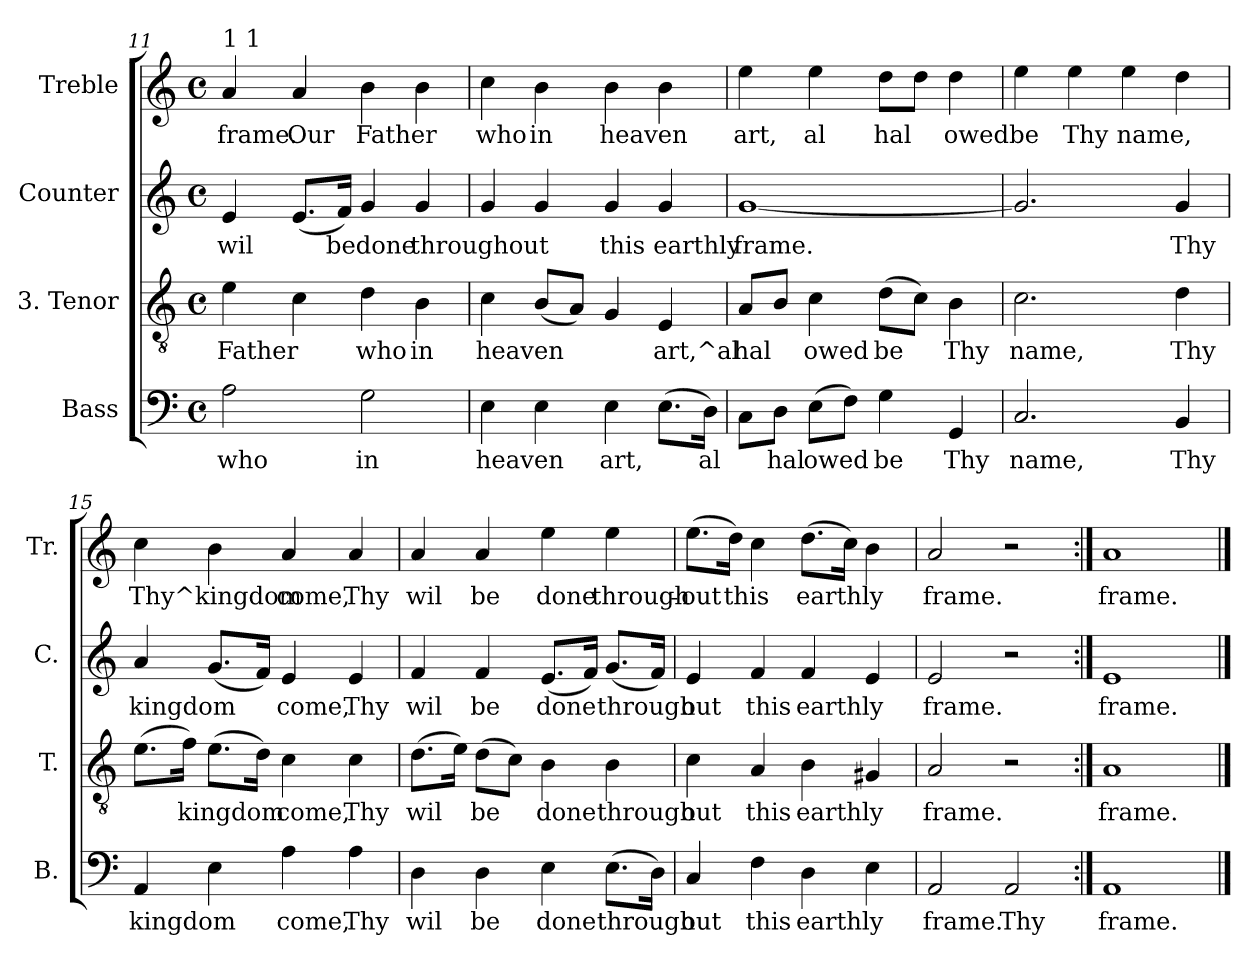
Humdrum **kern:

**kern	**text	**kern	**text	**kern	**text	**kern	**text
*part4	*part4	*part3	*part3	*part2	*part2	*part1	*part1
*staff4	*staff4	*staff3	*staff3	*staff2	*staff2	*staff1	*staff1
*I"Bass	*	*I"3.  Tenor	*	*I"Counter	*	*I"Treble	*
*I'B.	*	*I'T.	*	*I'C.	*	*I'Tr.	*
!!LO:PB:g=z
*clefF4	*	*clefGv2	*	*clefG2	*	*clefG2	*
*k[]	*	*k[]	*	*k[]	*	*k[]	*
*C:	*	*C:	*	*C:	*	*C:	*
*M4/4	*	*M4/4	*	*M4/4	*	*M4/4	*
*met(c)	*	*met(c)	*	*met(c)	*	*met(c)	*
=11	=11	=11	=11	=11	=11	=11	=11
!	!	!	!	!	!	!LO:TX:a:t=1 1	!
!	!LO:LY:b:cj	!	!LO:LY:b:cj	!	!LO:LY:b:cj	!	!LO:LY:b:rj
2A\	who	4e\	Father	4e/	wil	4a/	frame.
!	!	!	!LO:LY:b:cj	!	!LO:LY:b:cj	!	!LO:LY:b:rj
.	.	4c\	.	(<8.e/L	.	4a/	Our
!	!	!	!	!	!LO:LY:b:cj	!	!
.	.	.	.	16f/J)	be	.	.
!	!LO:LY:b:cj	!	!LO:LY:b:cj	!	!LO:LY:b:cj	!	!LO:LY:b:rj
2G\	in	4d\	who	4g/	done	4b\	Father
!	!	!	!LO:LY:b:cj	!	!LO:LY:b:cj	!	!LO:LY:b:rj
.	.	4B\	in	4g/	throughout	4b\	.
=12	=12	=12	=12	=12	=12	=12	=12
!	!LO:LY:b:cj	!	!LO:LY:b:cj	!	!LO:LY:b:cj	!	!LO:LY:b:rj
4E\	heaven	4c\	heaven	4g/	.	4cc\	who
!	!LO:LY:b:cj	!	!LO:LY:b:cj	!	!LO:LY:b:cj	!	!LO:LY:b:rj
4E\	.	(<8B/L	.	4g/	.	4b\	in
!	!	!	!LO:LY:b:cj	!	!	!	!
.	.	8A/J)	.	.	.	.	.
!	!LO:LY:b:cj	!	!LO:LY:b:cj	!	!LO:LY:b:cj	!	!LO:LY:b:rj
4E\	art,	4G/	.	4g/	this	4b\	heaven
!	!LO:LY:b:cj	!	!LO:LY:b:cj	!	!LO:LY:b:cj	!	!LO:LY:b:rj
(>8.E\L	.	4E/	art,^al	4g/	earthly	4b\	.
!	!LO:LY:b:cj	!	!	!	!	!	!
16D\J)	al	.	.	.	.	.	.
=13	=13	=13	=13	=13	=13	=13	=13
!	!LO:LY:b:cj	!	!LO:LY:b:cj	!	!LO:LY:b:cj	!	!LO:LY:b:rj
8C\L	.	8A/L	hal	[<1g	frame.-	4ee\	art,
!	!LO:LY:b:cj	!	!LO:LY:b:cj	!	!	!	!
8D\J	hal	8B/J	.	.	.	.	.
!	!LO:LY:b:cj	!	!LO:LY:b:cj	!	!	!	!LO:LY:b:rj
(>8E\L	owed	4c\	owed	.	.	4ee\	al
!	!LO:LY:b:cj	!	!	!	!	!	!
8F\J)	.	.	.	.	.	.	.
!	!LO:LY:b:cj	!	!LO:LY:b:cj	!	!	!	!LO:LY:b:rj
4G\	be	(>8d\L	be	.	.	8dd\L	hal
!	!	!	!LO:LY:b:cj	!	!	!	!LO:LY:b:rj
.	.	8c\J)	.	.	.	8dd\J	.
!	!LO:LY:b:cj	!	!LO:LY:b:cj	!	!	!	!LO:LY:b:rj
4GG/	Thy	4B\	Thy	.	.	4dd\	owed
=14	=14	=14	=14	=14	=14	=14	=14
!	!LO:LY:b:cj	!	!LO:LY:b:cj	!	!LO:LY:b:cj	!	!LO:LY:b:rj
2.C/	name,	2.c\	name,	2.g/]	--	4ee\	be
!	!	!	!	!	!	!	!LO:LY:b:rj
.	.	.	.	.	.	4ee\	Thy
!	!	!	!	!	!	!	!LO:LY:b:rj
.	.	.	.	.	.	4ee\	name,
!	!LO:LY:b:cj	!	!LO:LY:b:cj	!	!LO:LY:b:cj	!	!LO:LY:b:rj
4BB/	Thy	4d\	Thy	4g/	-Thy	4dd\	.
=15	=15	=15	=15	=15	=15	=15	=15
!	!LO:LY:b:cj	!	!LO:LY:b:cj	!	!LO:LY:b:cj	!	!LO:LY:b:rj
4AA/	kingdom	(>8.e\L	.	4a/	kingdom	4cc\	Thy^kingdom
!	!	!	!LO:LY:b:cj	!	!	!	!
.	.	16f\J)	kingdom	.	.	.	.
!	!LO:LY:b:cj	!	!LO:LY:b:cj	!	!LO:LY:b:cj	!	!LO:LY:b:rj
4E\	.	(>8.e\L	.	(<8.g/L	.	4b\	.
!	!	!	!LO:LY:b:cj	!	!LO:LY:b:cj	!	!
.	.	16d\J)	.	16f/J)	.	.	.
!	!LO:LY:b:cj	!	!LO:LY:b:cj	!	!LO:LY:b:cj	!	!LO:LY:b:rj
4A\	come,	4c\	come,	4e/	come,	4a/	come,
!	!LO:LY:b:cj	!	!LO:LY:b:cj	!	!LO:LY:b:cj	!	!LO:LY:b:rj
4A\	Thy	4c\	Thy	4e/	Thy	4a/	Thy
=16	=16	=16	=16	=16	=16	=16	=16
!	!LO:LY:b:cj	!	!LO:LY:b:cj	!	!LO:LY:b:cj	!	!LO:LY:b:rj
4D\	wil	(>8.d\L	wil	4f/	wil	4a/	wil
!	!	!	!LO:LY:b:cj	!	!	!	!
.	.	16e\J)	.	.	.	.	.
!	!LO:LY:b:cj	!	!LO:LY:b:cj	!	!LO:LY:b:cj	!	!LO:LY:b:rj
4D\	be	(>8d\L	be	4f/	be	4a/	be
!	!	!	!LO:LY:b:cj	!	!	!	!
.	.	8c\J)	.	.	.	.	.
!	!LO:LY:b:cj	!	!LO:LY:b:cj	!	!LO:LY:b:cj	!	!LO:LY:b:rj
4E\	done	4B\	done	(<8.e/L	done	4ee\	done
!	!	!	!	!	!LO:LY:b:cj	!	!
.	.	.	.	16f/J)	.	.	.
!	!LO:LY:b:cj	!	!LO:LY:b:cj	!	!LO:LY:b:cj	!	!LO:LY:b:rj
(>8.E\L	through	4B\	through	(<8.g/L	through	4ee\	through-
!	!LO:LY:b:cj	!	!	!	!LO:LY:b:cj	!	!
16D\J)	.	.	.	16f/J)	.	.	.
=17	=17	=17	=17	=17	=17	=17	=17
!	!LO:LY:b:cj	!	!LO:LY:b:cj	!	!LO:LY:b:cj	!	!LO:LY:b:rj
4C/	out	4c\	out	4e/	out	(>8.ee\L	-out
!	!	!	!	!	!	!	!LO:LY:b:rj
.	.	.	.	.	.	16dd\J)	this
!	!LO:LY:b:cj	!	!LO:LY:b:cj	!	!LO:LY:b:cj	!	!LO:LY:b:rj
4F\	this	4A/	this	4f/	this	4cc\	.
!	!LO:LY:b:cj	!	!LO:LY:b:cj	!	!LO:LY:b:cj	!	!LO:LY:b:rj
4D\	earthly	4B\	earthly	4f/	earthly	(>8.dd\L	earthly
!	!	!	!	!	!	!	!LO:LY:b:rj
.	.	.	.	.	.	16cc\J)	.
!	!LO:LY:b:cj	!	!LO:LY:b:cj	!	!LO:LY:b:cj	!	!LO:LY:b:rj
4E\	.	4G#X/	.	4e/	.	4b\	.
=18	=18	=18	=18	=18	=18	=18	=18
!	!LO:LY:b:cj	!	!LO:LY:b:cj	!	!LO:LY:b:cj	!	!LO:LY:b:rj
2AA/	frame.	2A/	frame.	2e/	frame.	2a/	frame.
!	!LO:LY:b:cj	!	!	!	!	!	!
2AA/	Thy	2r	.	2r	.	2r	.
=19:|!	=19:|!	=19:|!	=19:|!	=19:|!	=19:|!	=19:|!	=19:|!
!	!LO:LY:b:cj	!	!LO:LY:b:cj	!	!LO:LY:b:cj	!	!LO:LY:b:rj
1AA	frame.	1A	frame.	1e	frame.	1a	frame.
==	==	==	==	==	==	==	==
*-	*-	*-	*-	*-	*-	*-	*-
